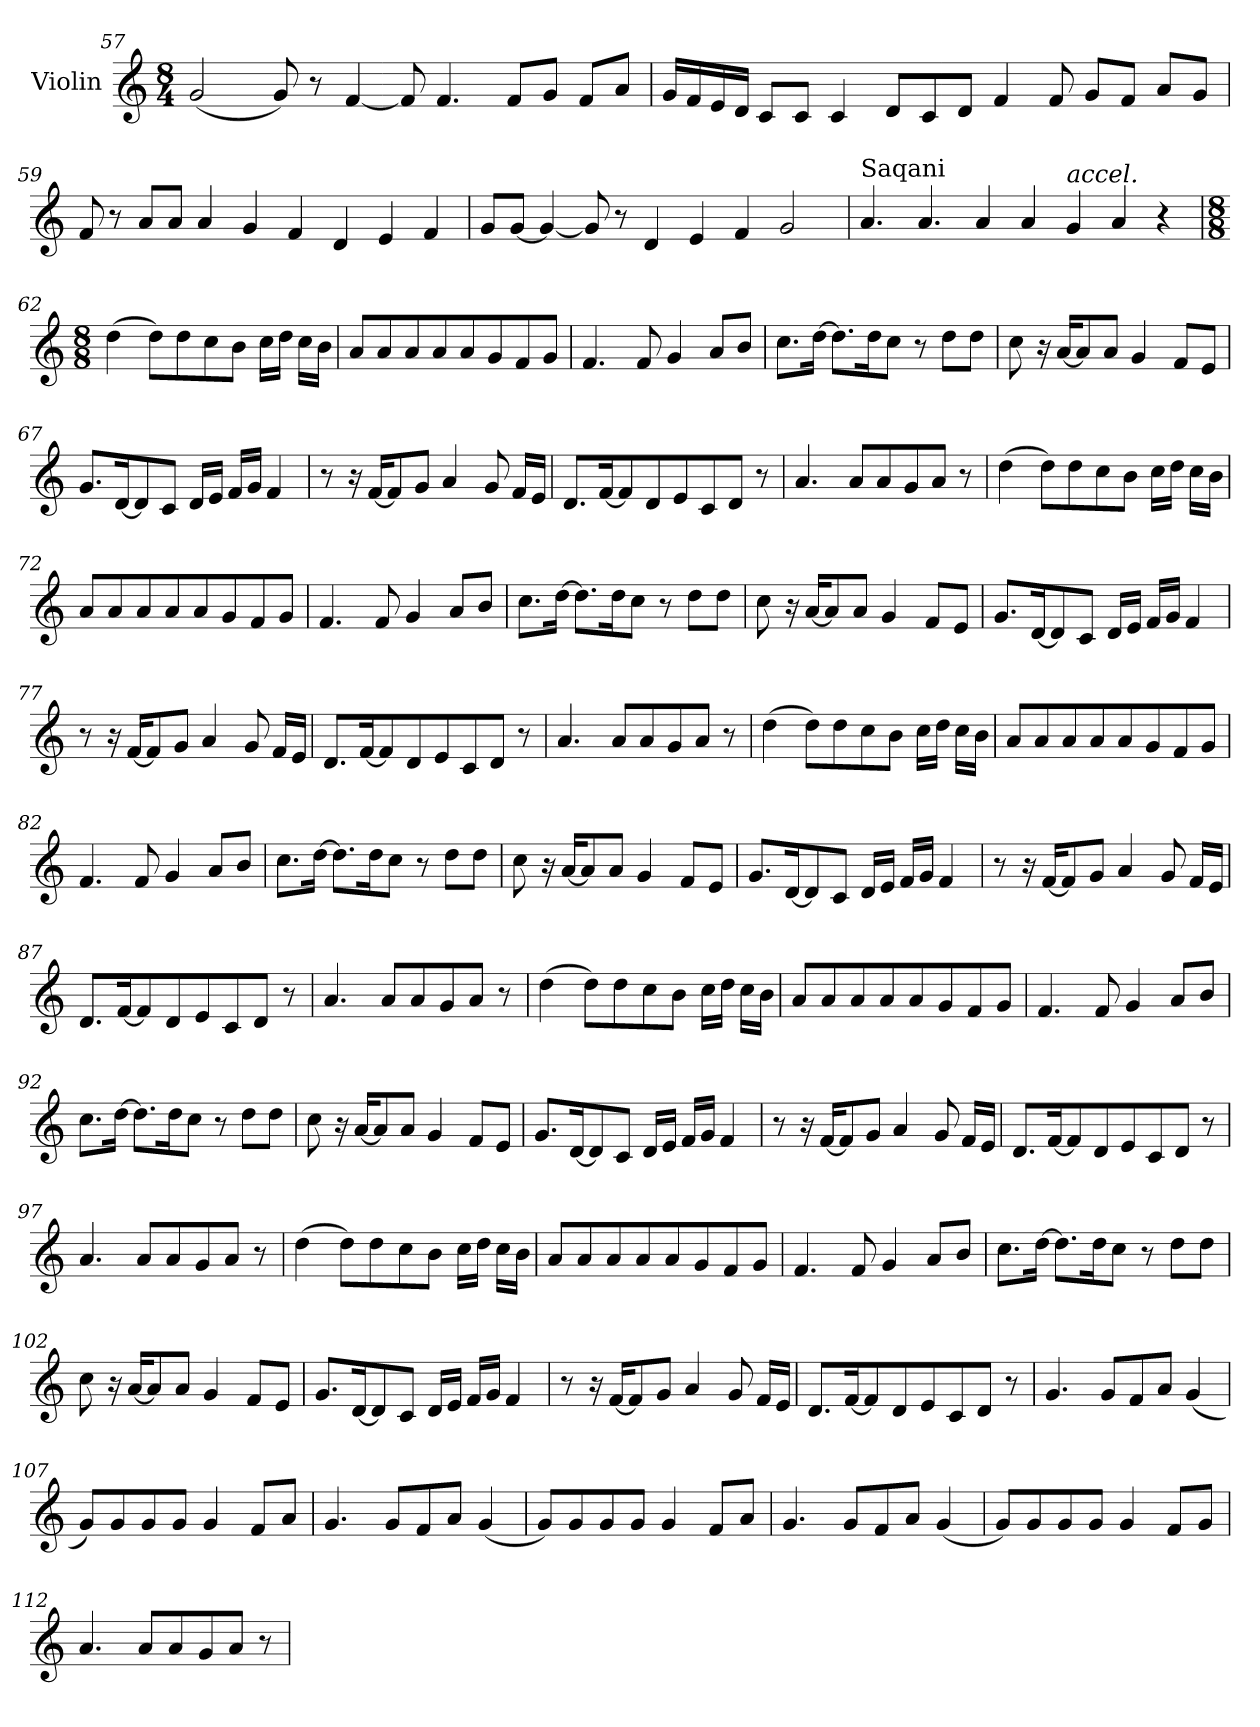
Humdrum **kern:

**kern
*part1
*staff1
*I"Violin
!!LO:LB:g=z
*clefG2
*k[]
*M8/4
=57
(<2g/
8g/)
8r
[4f/
8f/]
4.f/
8f/L
8g/J
8f/L
8a/J
=58
16g/LL
16f/
16e/
16d/JJ
8c/L
8c/J
4c/
8d/L
8c/
8d/J
4f/
8f/
8g/L
8f/J
8a/L
8g/J
!!LO:LB:g=z
=59
8f/
8r
8a/L
8a/J
4a/
4g/
4f/
4d/
4e/
4f/
=60
8g/L
[8g/J
4g/_
8g/]
8r
4d/
4e/
4f/
2g/
=61
*MM105
!LO:TX:a:t=Saqani
4.a/
4.a/
4a/
4a/
!LO:TX:a:i:t=accel.
4g/
4a/
4r
!!LO:LB:g=z
=62
*M8/8
(>4dd\
8dd\L)
8dd\
8cc\
8b\J
16cc\LL
16dd\JJ
16cc\LL
16b\JJ
=63
8a/L
8a/
8a/
8a/
8a/
8g/
8f/
8g/J
=64
4.f/
8f/
4g/
8a/L
8b/J
=65
8.cc\L
[16dd\Jk
8.dd\L]
16dd\K
8cc\J
8r
8dd\L
8dd\J
!!LO:LB:g=z
=66
8cc\
16r
[16a/KL
8a/]
8a/J
4g/
8f/L
8e/J
=67
8.g/L
[16d/K
8d/]
8c/J
16d/LL
16e/JJ
16f/LL
16g/JJ
4f/
=68
*MM70
8r
16r
[16f/KL
8f/]
8g/J
4a/
8g/
16f/LL
16e/JJ
!!LO:PB:g=z
=69
8.d/L
[16f/K
8f/]
8d/
8e/
8c/
8d/J
8r
=70
4.a/
8a/L
8a/
8g/
8a/J
8r
=71
(>4dd\
8dd\L)
8dd\
8cc\
8b\J
16cc\LL
16dd\JJ
16cc\LL
16b\JJ
=72
8a/L
8a/
8a/
8a/
8a/
8g/
8f/
8g/J
!!LO:LB:g=z
=73
4.f/
8f/
4g/
8a/L
8b/J
=74
8.cc\L
[16dd\Jk
8.dd\L]
16dd\K
8cc\J
8r
8dd\L
8dd\J
=75
8cc\
16r
[16a/KL
8a/]
8a/J
4g/
8f/L
8e/J
=76
8.g/L
[16d/K
8d/]
8c/J
16d/LL
16e/JJ
16f/LL
16g/JJ
4f/
!!LO:LB:g=z
=77
8r
16r
[16f/KL
8f/]
8g/J
4a/
8g/
16f/LL
16e/JJ
=78
8.d/L
[16f/K
8f/]
8d/
8e/
8c/
8d/J
8r
=79
4.a/
8a/L
8a/
8g/
8a/J
8r
=80
(>4dd\
8dd\L)
8dd\
8cc\
8b\J
16cc\LL
16dd\JJ
16cc\LL
16b\JJ
!!LO:LB:g=z
=81
8a/L
8a/
8a/
8a/
8a/
8g/
8f/
8g/J
=82
4.f/
8f/
4g/
8a/L
8b/J
=83
8.cc\L
[16dd\Jk
8.dd\L]
16dd\K
8cc\J
8r
8dd\L
8dd\J
=84
8cc\
16r
[16a/KL
8a/]
8a/J
4g/
8f/L
8e/J
!!LO:LB:g=z
=85
8.g/L
[16d/K
8d/]
8c/J
16d/LL
16e/JJ
16f/LL
16g/JJ
4f/
=86
8r
16r
[16f/KL
8f/]
8g/J
4a/
8g/
16f/LL
16e/JJ
=87
8.d/L
[16f/K
8f/]
8d/
8e/
8c/
8d/J
8r
=88
4.a/
8a/L
8a/
8g/
8a/J
8r
!!LO:LB:g=z
=89
(>4dd\
8dd\L)
8dd\
8cc\
8b\J
16cc\LL
16dd\JJ
16cc\LL
16b\JJ
=90
8a/L
8a/
8a/
8a/
8a/
8g/
8f/
8g/J
=91
4.f/
8f/
4g/
8a/L
8b/J
=92
8.cc\L
[16dd\Jk
8.dd\L]
16dd\K
8cc\J
8r
8dd\L
8dd\J
!!LO:LB:g=z
=93
8cc\
16r
[16a/KL
8a/]
8a/J
4g/
8f/L
8e/J
=94
8.g/L
[16d/K
8d/]
8c/J
16d/LL
16e/JJ
16f/LL
16g/JJ
4f/
=95
8r
16r
[16f/KL
8f/]
8g/J
4a/
8g/
16f/LL
16e/JJ
!!LO:LB:g=z
=96
8.d/L
[16f/K
8f/]
8d/
8e/
8c/
8d/J
8r
=97
4.a/
8a/L
8a/
8g/
8a/J
8r
=98
(>4dd\
8dd\L)
8dd\
8cc\
8b\J
16cc\LL
16dd\JJ
16cc\LL
16b\JJ
=99
8a/L
8a/
8a/
8a/
8a/
8g/
8f/
8g/J
!!LO:PB:g=z
=100
4.f/
8f/
4g/
8a/L
8b/J
=101
8.cc\L
[16dd\Jk
8.dd\L]
16dd\K
8cc\J
8r
8dd\L
8dd\J
=102
8cc\
16r
[16a/KL
8a/]
8a/J
4g/
8f/L
8e/J
=103
8.g/L
[16d/K
8d/]
8c/J
16d/LL
16e/JJ
16f/LL
16g/JJ
4f/
!!LO:LB:g=z
=104
8r
16r
[16f/KL
8f/]
8g/J
4a/
8g/
16f/LL
16e/JJ
=105
8.d/L
[16f/K
8f/]
8d/
8e/
8c/
8d/J
8r
=106
4.g/
8g/L
8f/
8a/J
(<4g/
=107
8g/L)
8g/
8g/
8g/J
4g/
8f/L
8a/J
!!LO:LB:g=z
=108
4.g/
8g/L
8f/
8a/J
(<4g/
=109
8g/L)
8g/
8g/
8g/J
4g/
8f/L
8a/J
=110
4.g/
8g/L
8f/
8a/J
(<4g/
=111
8g/L)
8g/
8g/
8g/J
4g/
8f/L
8g/J
!!LO:LB:g=z
=112
4.a/
8a/L
8a/
8g/
8a/J
8r
=
*-
